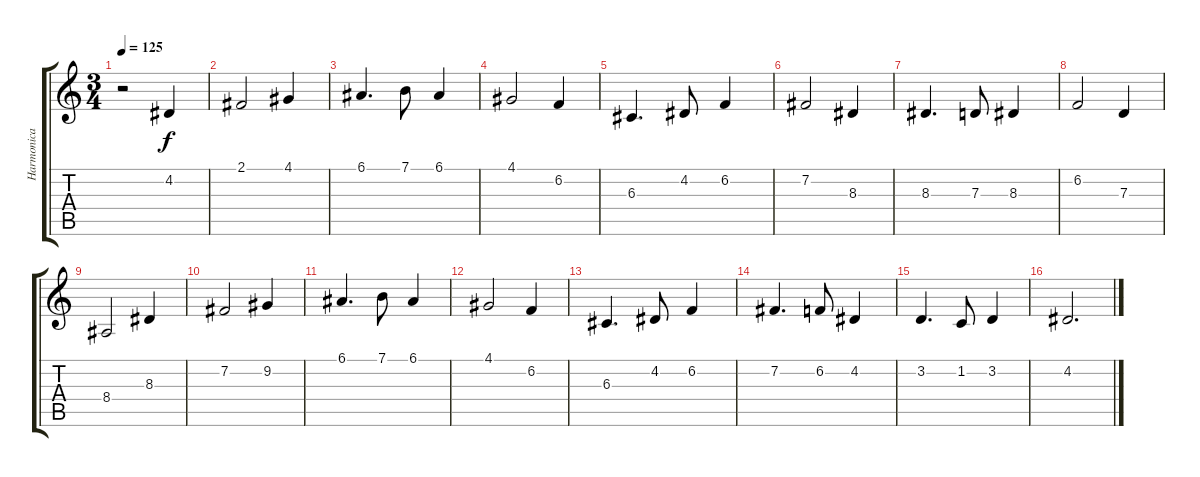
\track ("Harmonica" "Harmonica") {instrument harmonica}
\staff {score tabs}
\tuning (E4 B3 G3 D3 A2 E2) {hide}
\ts (3 4)
\section ("" "")
\tempo 125
\clef g2
\ks c
r.2{dy f volume 16} 4.2.4 |
2.1.2 4.1.4 |
6.1.4{d} 7.1.8 6.1.4 |
4.1.2 6.2.4 |
6.3.4{d} 4.2.8 6.2.4 |
7.2.2 8.3.4 |
8.3.4{d} 7.3.8 8.3.4 |
6.2.2 7.3.4 |
8.4.2 8.3.4 |
7.2.2 9.2.4 |
6.1.4{d} 7.1.8 6.1.4 |
4.1.2 6.2.4 |
6.3.4{d} 4.2.8 6.2.4 |
7.2.4{d} 6.2.8 4.2.4 |
3.2.4{d} 1.2.8 3.2.4 |
4.2.2{d}
